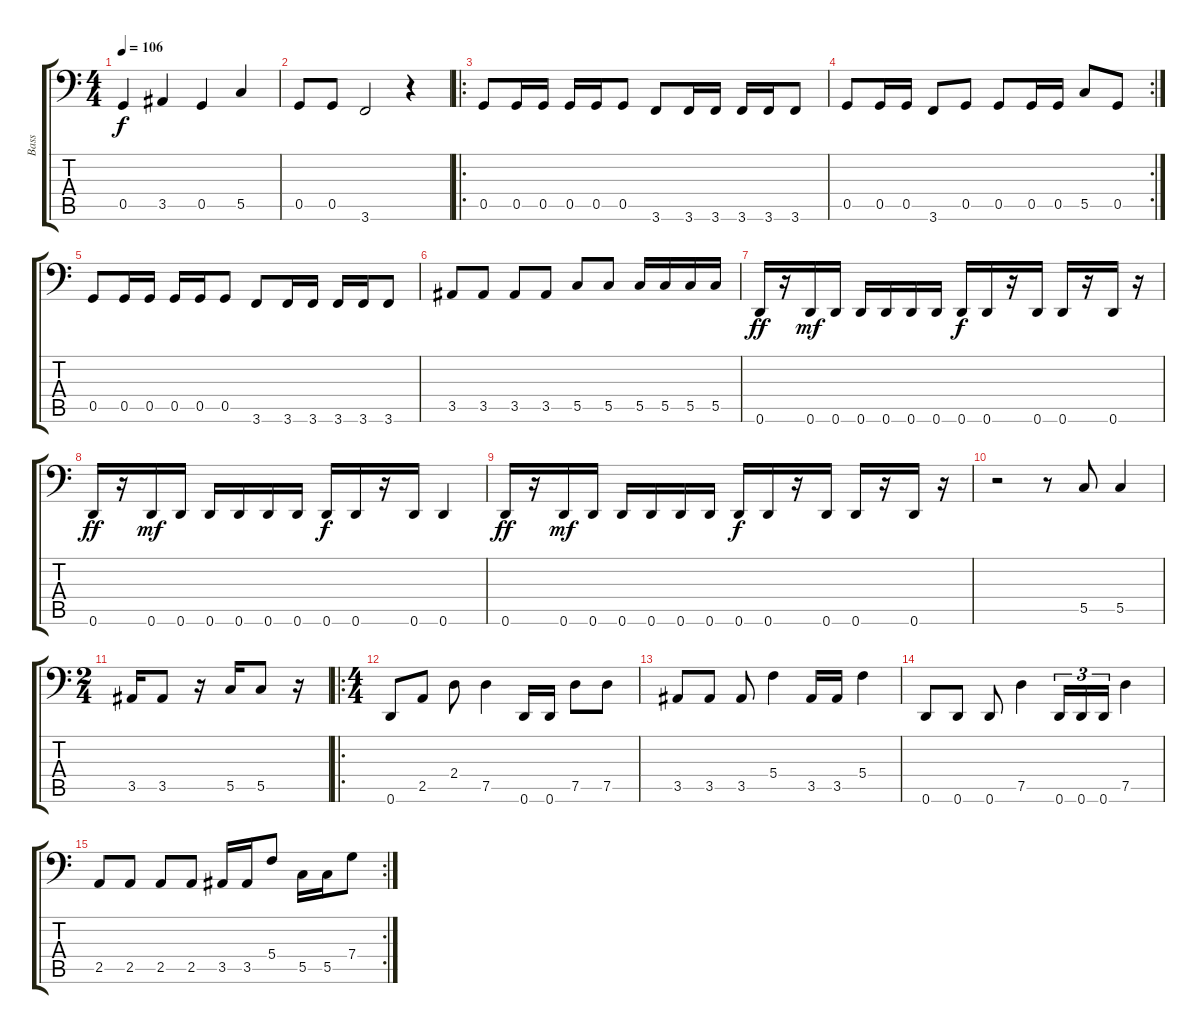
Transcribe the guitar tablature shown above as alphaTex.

\track ("Bass" "Bass") {instrument electricbasspick}
\staff {score tabs}
\tuning (D3 A2 F2 C2 G1 D1) {hide}
\ts (4 4)
\tempo 106
\clef f4
\ks c
0.5.4{dy f} 3.5.4 0.5.4 5.5.4 |
0.5.8 0.5.8 3.6.2 r.4 |
\ro
0.5.8 0.5.16 0.5.16 0.5.16 0.5.16 0.5.8 3.6.8 3.6.16 3.6.16 3.6.16 3.6.16 3.6.8 |
\rc 2
0.5.8 0.5.16 0.5.16 3.6.8 0.5.8 0.5.8 0.5.16 0.5.16 5.5.8 0.5.8 |
0.5.8 0.5.16 0.5.16 0.5.16 0.5.16 0.5.8 3.6.8 3.6.16 3.6.16 3.6.16 3.6.16 3.6.8 |
3.5.8 3.5.8 3.5.8 3.5.8 5.5.8 5.5.8 5.5.16 5.5.16 5.5.16 5.5.16 |
0.6.16{dy ff} r.16 0.6.16{dy mf} 0.6.16 0.6.16 0.6.16 0.6.16 0.6.16 0.6.16{dy f} 0.6.16 r.16 0.6.16 0.6.16 r.16 0.6.16 r.16 |
0.6.16{dy ff} r.16 0.6.16{dy mf} 0.6.16 0.6.16 0.6.16 0.6.16 0.6.16 0.6.16{dy f} 0.6.16 r.16 0.6.16 0.6.4 |
0.6.16{dy ff} r.16 0.6.16{dy mf} 0.6.16 0.6.16 0.6.16 0.6.16 0.6.16 0.6.16{dy f} 0.6.16 r.16 0.6.16 0.6.16 r.16 0.6.16 r.16 |
r.2 r.8 5.5.8 5.5.4 |
\ts (2 4)
3.5.16 3.5.8 r.16 5.5.16 5.5.8 r.16 |
\ro
\ts (4 4)
0.6.8 2.5.8 2.4.8 7.5.4 0.6.16 0.6.16 7.5.8 7.5.8 |
3.5.8 3.5.8 3.5.8 5.4.4 3.5.16 3.5.16 5.4.4 |
0.6.8 0.6.8 0.6.8 7.5.4 0.6.16{tu (3 2)} 0.6.16{tu (3 2)} 0.6.16{tu (3 2)} 7.5.4 |
\rc 2
2.5.8 2.5.8 2.5.8 2.5.8 3.5.16 3.5.16 5.4.8 5.5.16 5.5.16 7.4.8
